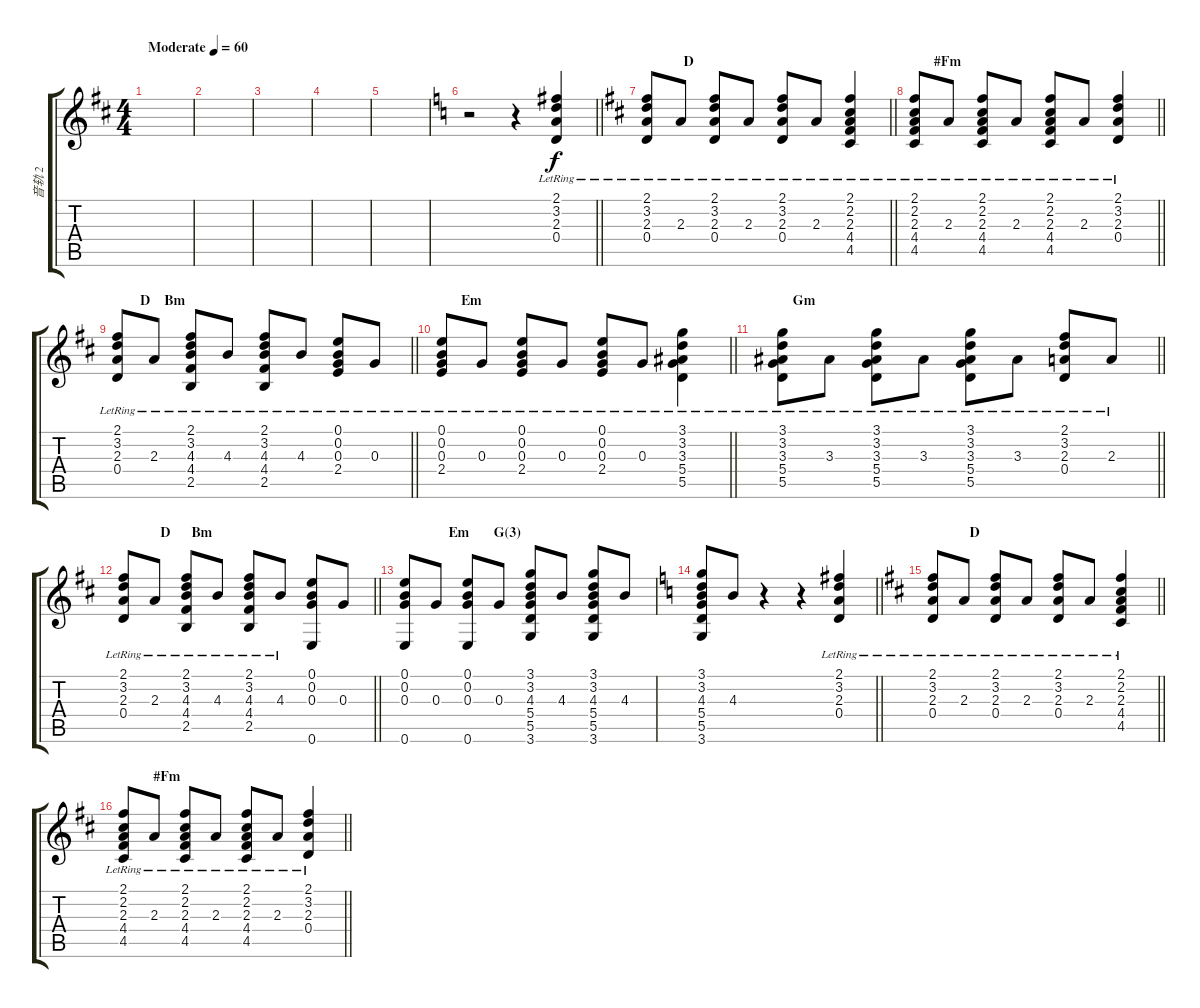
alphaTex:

\track ("音轨 2" "音轨 2") {instrument electricguitarjazz}
\staff {score tabs}
\tuning (E4 B3 G3 D3 A2 E2) {hide}
\ts (4 4)
\tempo (60 "Moderate")
\clef g2
\ks d
|
|
|
|
|
\barLineRight lightlight
\ks c
r.2 r.4 (2.1{lr} 3.2{lr} 2.3{lr} 0.4{lr}).4 |
\section ("" "            D")
\barLineRight lightlight
\ks d
(2.1{lr} 3.2{lr} 2.3{lr} 0.4{lr}).8 2.3{lr}.8 (2.1{lr} 3.2{lr} 2.3{lr} 0.4{lr}).8 2.3{lr}.8 (2.1{lr} 3.2{lr} 2.3{lr} 0.4{lr}).8{txt ""} 2.3{lr}.8 (2.1{lr} 2.2{lr} 2.3{lr} 4.4{lr} 4.5{lr}).4 |
\section ("" "       #Fm")
\barLineRight lightlight
(2.1{lr} 2.2{lr} 2.3{lr} 4.4{lr} 4.5{lr}).8 2.3{lr}.8 (2.1{lr} 2.2{lr} 2.3{lr} 4.4{lr} 4.5{lr}).8 2.3{lr}.8 (2.1{lr} 2.2{lr} 2.3{lr} 4.4{lr} 4.5{lr}).8 2.3{lr}.8 (2.1{lr} 3.2{lr} 2.3{lr} 0.4{lr}).4 |
\section ("" "        D    Bm")
\barLineRight lightlight
(2.1{lr} 3.2{lr} 2.3{lr} 0.4{lr}).8 2.3{lr}.8 (2.1{lr} 3.2{lr} 4.3{lr} 4.4{lr} 2.5{lr}).8 4.3{lr}.8 (2.1{lr} 3.2{lr} 4.3{lr} 4.4{lr} 2.5{lr}).8 4.3{lr}.8 (0.1{lr} 0.2{lr} 0.3{lr} 2.4{lr}).8 0.3{lr}.8 |
\section ("" "       Em")
\barLineRight lightlight
(0.1{lr} 0.2{lr} 0.3{lr} 2.4{lr}).8 0.3{lr}.8 (0.1{lr} 0.2{lr} 0.3{lr} 2.4{lr}).8 0.3{lr}.8 (0.1{lr} 0.2{lr} 0.3{lr} 2.4{lr}).8 0.3{lr}.8 (3.1{lr} 3.2{lr} 3.3{lr} 5.4{lr} 5.5{lr}).4 |
\section ("" "           Gm")
\barLineRight lightlight
(3.1{lr} 3.2{lr} 3.3{lr} 5.4{lr} 5.5{lr}).8 3.3{lr}.8 (3.1{lr} 3.2{lr} 3.3{lr} 5.4{lr} 5.5{lr}).8 3.3{lr}.8 (3.1{lr} 3.2{lr} 3.3{lr} 5.4{lr} 5.5{lr}).8 3.3{lr}.8 (2.1{lr} 3.2{lr} 2.3{lr} 0.4{lr}).8 2.3{lr}.8 |
\section ("" "            D      Bm")
\barLineRight lightlight
(2.1{lr} 3.2{lr} 2.3{lr} 0.4{lr}).8 2.3{lr}.8 (2.1{lr} 3.2{lr} 4.3{lr} 4.4{lr} 2.5{lr}).8 4.3{lr}.8 (2.1{lr} 3.2{lr} 4.3{lr} 4.4{lr} 2.5{lr}).8 4.3{lr}.8 (0.1 0.2 0.3 0.6).8 0.3.8 |
\section ("" "              Em       G(3)")
(0.1 0.2 0.3 0.6).8 0.3.8 (0.1 0.2 0.3 0.6).8 0.3.8 (3.1 3.2 4.3 5.4 5.5 3.6).8 4.3.8 (3.1 3.2 4.3 5.4 5.5 3.6).8 4.3.8 |
\barLineRight lightlight
\ks c
(3.1 3.2 4.3 5.4 5.5 3.6).8 4.3.8 r.4 r.4 (2.1{lr} 3.2{lr} 2.3{lr} 0.4{lr}).4 |
\section ("" "            D")
\barLineRight lightlight
\ks d
(2.1{lr} 3.2{lr} 2.3{lr} 0.4{lr}).8 2.3{lr}.8 (2.1{lr} 3.2{lr} 2.3{lr} 0.4{lr}).8 2.3{lr}.8 (2.1{lr} 3.2{lr} 2.3{lr} 0.4{lr}).8 2.3{lr}.8 (2.1{lr} 2.2{lr} 2.3{lr} 4.4{lr} 4.5{lr}).4 |
\section ("" "          #Fm")
\barLineRight lightlight
(2.1{lr} 2.2{lr} 2.3{lr} 4.4{lr} 4.5{lr}).8 2.3{lr}.8 (2.1{lr} 2.2{lr} 2.3{lr} 4.4{lr} 4.5{lr}).8 2.3{lr}.8 (2.1{lr} 2.2{lr} 2.3{lr} 4.4{lr} 4.5{lr}).8 2.3{lr}.8 (2.1{lr} 3.2{lr} 2.3{lr} 0.4{lr}).4
